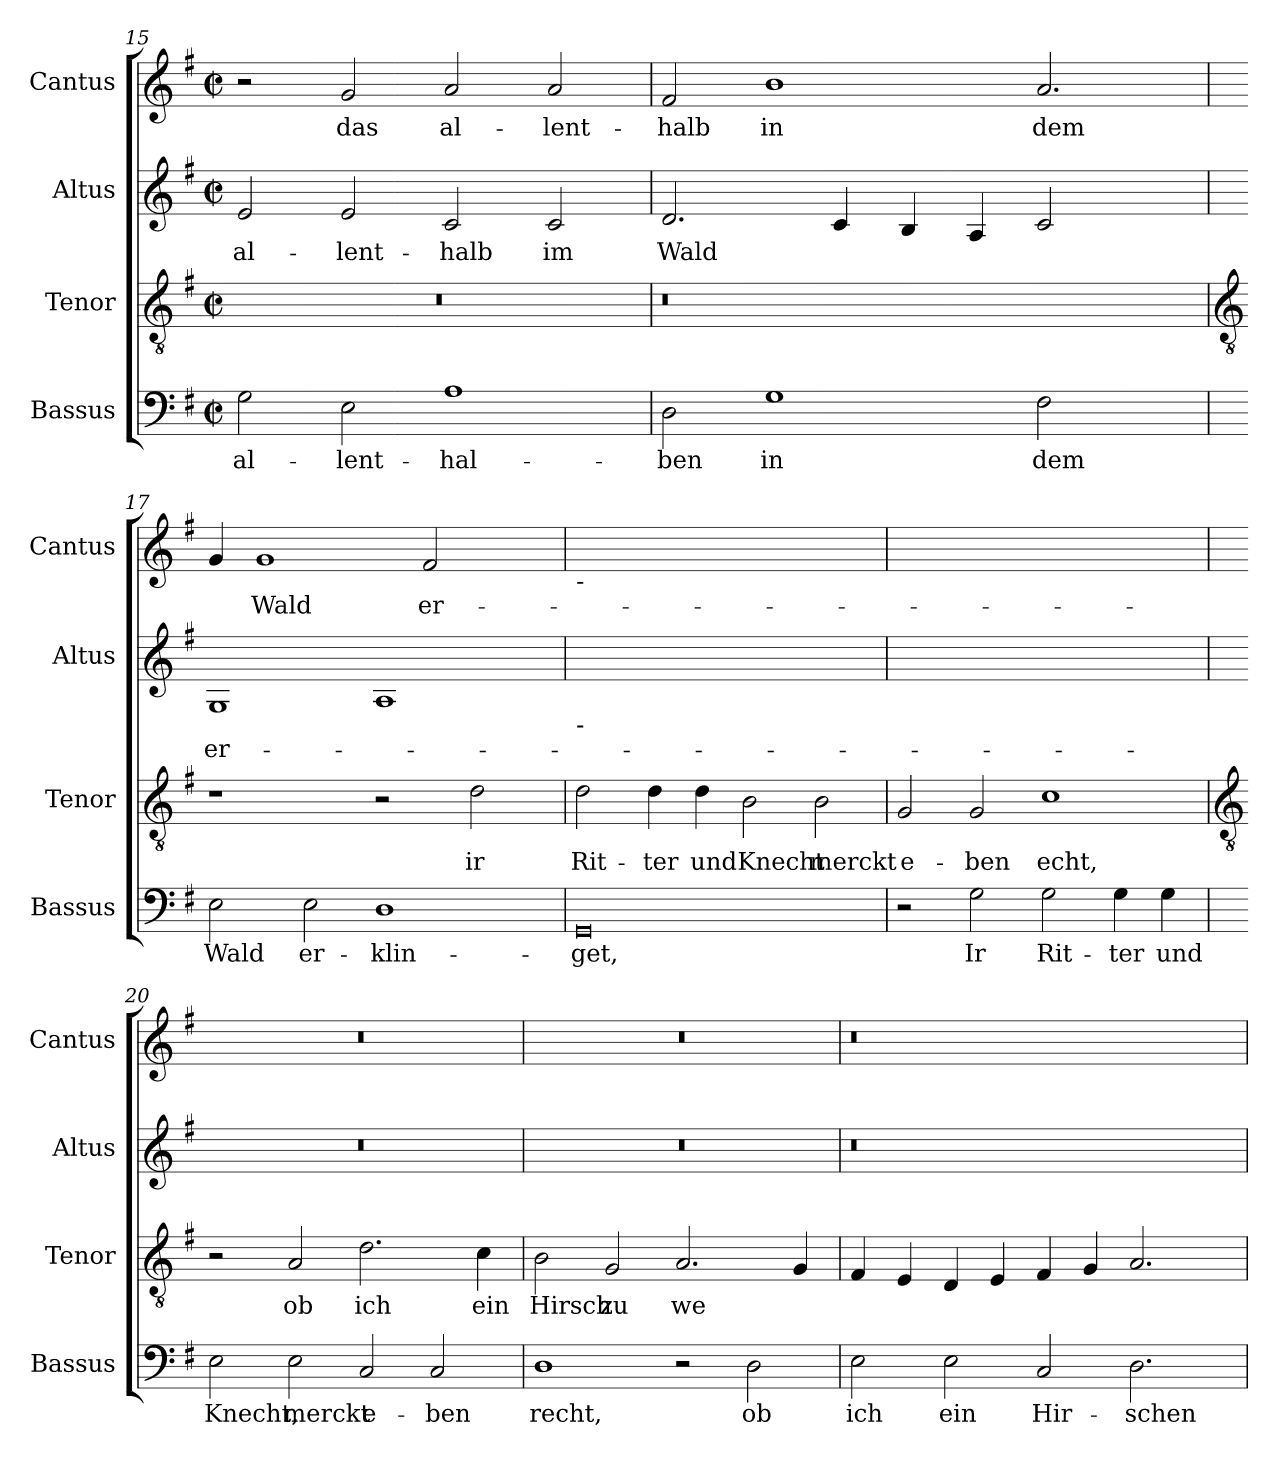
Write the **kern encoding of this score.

**kern	**text	**kern	**text	**kern	**text	**kern	**text
*part4	*part4	*part3	*part3	*part2	*part2	*part1	*part1
*staff4	*staff4	*staff3	*staff3	*staff2	*staff2	*staff1	*staff1
*I"Bassus	*	*I"Tenor	*	*I"Altus	*	*I"Cantus	*
*I'Bassus	*	*I'Tenor	*	*I'Altus	*	*I'Cantus	*
*clefF4	*	*clefGv2	*	*clefG2	*	*clefG2	*
*k[f#]	*	*k[f#]	*	*k[f#]	*	*k[f#]	*
*G:	*	*G:	*	*G:	*	*G:	*
*M4/2	*	*M4/2	*	*M4/2	*	*M4/2	*
*met(c|)	*	*met(c|)	*	*met(c|)	*	*met(c|)	*
=15	=15	=15	=15	=15	=15	=15	=15
!	!LO:LY:b	!	!	!	!LO:LY:b	!	!
2G	al-	0r	.	2e	al-	2r	.
!	!LO:LY:b	!	!	!	!LO:LY:b	!	!LO:LY:b
2E	-lent-	.	.	2e	-lent-	2g	das
!	!LO:LY:b	!	!	!	!LO:LY:b	!	!LO:LY:b
1A	-hal-	.	.	2c	-halb	2a	al-
!	!	!	!	!	!LO:LY:b	!	!LO:LY:b
.	.	.	.	2c	im	2a	-lent-
=16	=16	=16	=16	=16	=16	=16	=16
!	!LO:LY:b	!	!	!	!LO:LY:b	!	!LO:LY:b
2D	-ben	0r	.	2.d	Wald	2f#	-halb
!	!LO:LY:b	!	!	!	!	!	!LO:LY:b
1G	in	.	.	.	.	1b	in
.	.	.	.	4c	.	.	.
.	.	.	.	4B	.	.	.
.	.	.	.	4A	.	.	.
!	!LO:LY:b	!	!	!	!	!	!LO:LY:b
2F#	dem	.	.	2c	.	2.a	dem
4ryy	.	4ryy	.	4ryy	.	.	.
!!LO:LB:g=z
=17	=17	=17	=17	=17	=17	=17	=17
*	*	*clefGv2	*	*	*	*	*
!	!LO:LY:b	!	!	!	!LO:LY:b	!	!
2E	Wald	1r	.	1G	er-	4g	.
!	!	!	!	!	!	!	!LO:LY:b
.	.	.	.	.	.	1g	Wald
!	!LO:LY:b	!	!	!	!	!	!
2E	er-	.	.	.	.	.	.
!	!LO:LY:b	!	!	!	!	!	!
1D	-klin-	2r	.	1A	.	.	.
!	!	!	!	!	!	!	!LO:LY:b
.	.	.	.	.	.	2f#	er-
!	!	!	!LO:LY:b	!	!	!	!
.	.	2d	ir	.	.	.	.
.	.	.	.	.	.	4ryy	.
!!LO:LB:g=z
=18	=18	=18	=18	=18	=18	=18	=18
!	!	!	!	!	!	!LO:TX:b:t=-	!
!	!	!	!	!LO:TX:b:t=-	!	!	!
!	!LO:LY:b	!	!LO:LY:b	!	!LO:LY:b	!	!LO:LY:b
0GG	-get,	2d	Rit-	[0Gyy	-klingt	[0gyy	-klingt
!	!	!	!LO:LY:b	!	!	!	!
.	.	4d	-ter	.	.	.	.
!	!	!	!LO:LY:b	!	!	!	!
.	.	4d	und	.	.	.	.
!	!	!	!LO:LY:b	!	!	!	!
.	.	2B	Knecht	.	.	.	.
!	!	!	!LO:LY:b	!	!	!	!
.	.	2B	merckt	.	.	.	.
=19	=19	=19	=19	=19	=19	=19	=19
!	!	!	!LO:LY:b	!	!	!	!
2r	.	2G	e-	1Gyy_	.	1gyy_	.
!	!LO:LY:b	!	!LO:LY:b	!	!	!	!
2G	Ir	2G	-ben	.	.	.	.
!	!LO:LY:b	!	!LO:LY:b	!	!	!	!
2G	Rit-	1c	echt,	2.Gyy_	.	2.gyy_	.
!	!LO:LY:b	!	!	!	!	!	!
4G	-ter	.	.	.	.	.	.
!	!LO:LY:b	!	!	!	!	!	!
4G	und	.	.	4Gyy]	.	4gyy]	.
!!LO:LB:g=z
=20	=20	=20	=20	=20	=20	=20	=20
*	*	*clefGv2	*	*	*	*	*
!	!LO:LY:b	!	!	!	!	!	!
2E	Knecht,	2r	.	0r	.	0r	.
!	!LO:LY:b	!	!LO:LY:b	!	!	!	!
2E	merckt	2A	ob	.	.	.	.
!	!LO:LY:b	!	!LO:LY:b	!	!	!	!
2C	e-	2.d	ich	.	.	.	.
!	!LO:LY:b	!	!	!	!	!	!
2C	-ben	.	.	.	.	.	.
!	!	!	!LO:LY:b	!	!	!	!
.	.	4c	ein	.	.	.	.
!!LO:LB:g=z
=21	=21	=21	=21	=21	=21	=21	=21
!	!LO:LY:b	!	!LO:LY:b	!	!	!	!
1D	recht,	2B	Hirsch	0r	.	0r	.
!	!	!	!LO:LY:b	!	!	!	!
.	.	2G	zu	.	.	.	.
!	!	!	!LO:LY:b	!	!	!	!
2r	.	2.A	we	.	.	.	.
!	!LO:LY:b	!	!	!	!	!	!
2D	ob	.	.	.	.	.	.
.	.	4G	.	.	.	.	.
=22	=22	=22	=22	=22	=22	=22	=22
!	!LO:LY:b	!	!	!	!	!	!
2E	ich	4F#	.	0r	.	0r	.
.	.	4E	.	.	.	.	.
!	!LO:LY:b	!	!	!	!	!	!
2E	ein	4D	.	.	.	.	.
.	.	4E	.	.	.	.	.
!	!LO:LY:b	!	!	!	!	!	!
2C	Hir-	4F#	.	.	.	.	.
.	.	4G	.	.	.	.	.
!	!LO:LY:b	!	!	!	!	!	!
2.D	-schen	2.A	.	.	.	.	.
.	.	.	.	4ryy	.	4ryy	.
=	=	=	=	=	=	=	=
*-	*-	*-	*-	*-	*-	*-	*-
